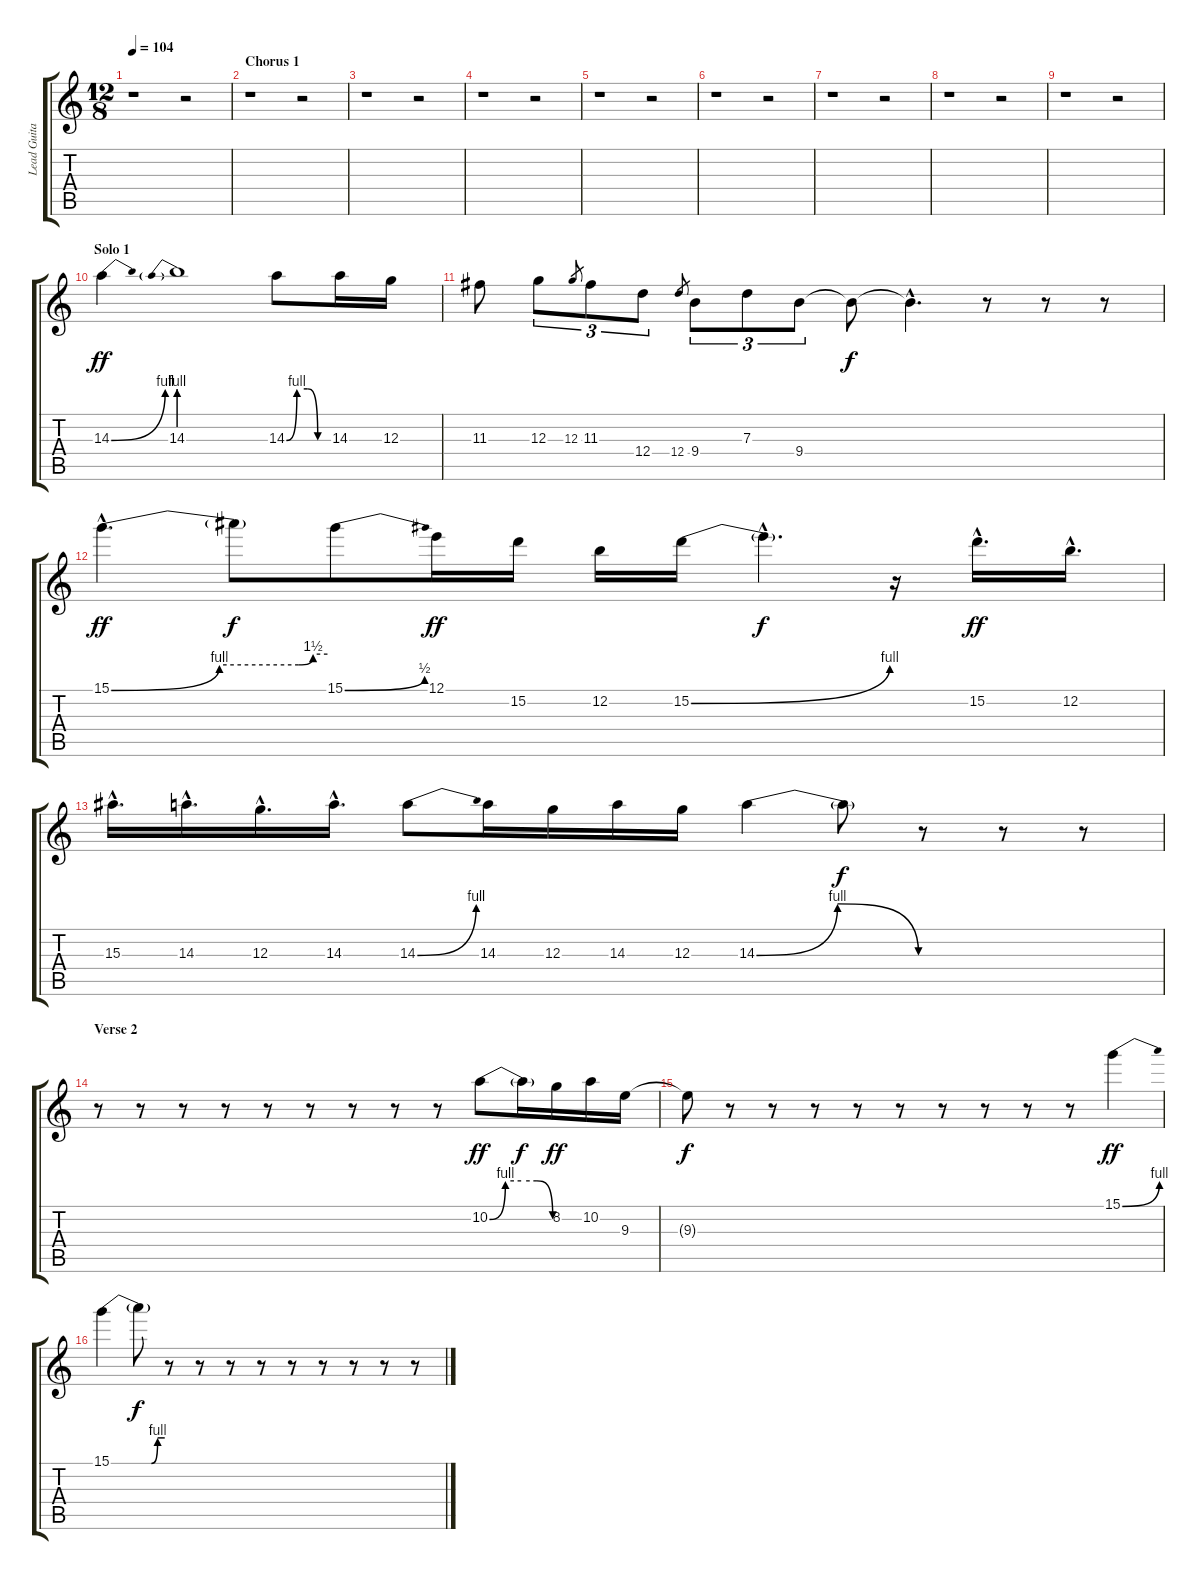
\track ("Lead Guitar - John Miles" "Lead Guita") {instrument distortionguitar}
\staff {score tabs}
\tuning (E4 B3 G3 D3 A2 E2) {hide}
\ts (12 8)
\tempo 104
\clef g2
\ks c
r.1{dy ff} r.2 |
\section ("" "Chorus 1")
r.1 r.2 |
r.1 r.2 |
r.1 r.2 |
r.1 r.2 |
r.1 r.2 |
r.1 r.2 |
r.1 r.2 |
r.1 r.2 |
\section ("" "Solo 1")
14.3{be (bend 0 0 60 4)}.4 14.3{be (prebend 0 4 60 4)}.1 14.3{be (custom 0 0 15 4 30 4 45 0 60 0)}.8 14.3.16 12.3.16 |
11.3.8 12.3.8{tu (3 2)} 12.3.8{gr} 11.3.8{tu (3 2)} 12.4.8{tu (3 2)} 12.4.8{gr} 9.4.8{tu (3 2)} 7.3.8{tu (3 2)} 9.4.8{tu (3 2)} 9.4{t}.8{dy f} 9.4{hac t}.4{d} r.8 r.8 r.8 |
15.1{be (custom 0 0 30 4 52 4 56 6 60 6) hac}.4{d dy ff} 15.1{t}.8{dy f} 15.1{be (bend 0 0 60 2)}.8 12.1.16{dy ff} 15.2.16 12.2.16 15.2{be (bend 0 0 60 4)}.16 15.2{hac t}.4{d dy f} r.16 15.2{hac}.16{d dy ff} 12.2{hac}.16{d} |
15.3{hac}.16{d} 14.3{hac}.16{d} 12.3{hac}.16{d} 14.3{hac}.16{d} 14.3{be (bend 0 0 60 4)}.8 14.3.16 12.3.16 14.3.16 12.3.16 14.3{be (bendrelease 0 0 20 4 55 4 60 0)}.4 14.3{t}.8{dy f} r.8 r.8 r.8 |
\section ("" "Verse 2")
r.8 r.8 r.8 r.8 r.8 r.8 r.8 r.8 r.8 10.2{be (custom 0 0 15 4 30 4 45 4 60 0)}.8{dy ff} 10.2{t}.16{dy f} 8.2.16{dy ff} 10.2.16 9.3.16 |
9.3{t}.8{dy f} r.8 r.8 r.8 r.8 r.8 r.8 r.8 r.8 r.8 15.1{be (bend 0 0 60 4)}.4{dy ff} |
15.1{be (custom 0 0 30 0 45 0 52 4 60 4)}.4 15.1{t}.8{dy f} r.8 r.8 r.8 r.8 r.8 r.8 r.8 r.8 r.8
